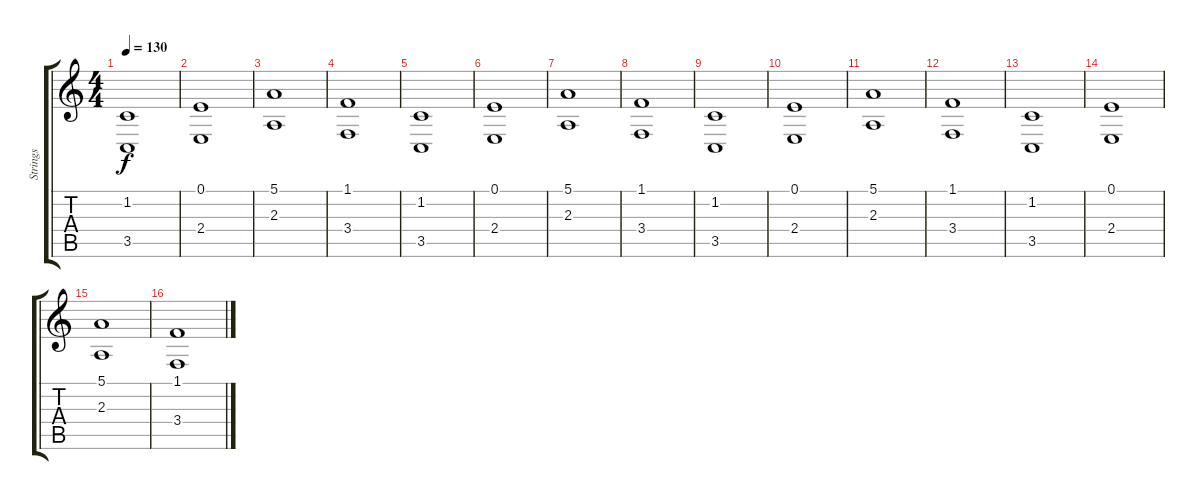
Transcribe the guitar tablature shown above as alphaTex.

\track ("Strings" "Strings") {instrument stringensemble1}
\staff {score tabs}
\tuning (E4 B3 G3 D3 A2 E2) {hide}
\ts (4 4)
\tempo 130
\clef g2
\ks c
(1.2 3.5).1{dy f instrument stringensemble1} |
(0.1 2.4).1 |
(5.1 2.3).1 |
(1.1 3.4).1 |
(1.2 3.5).1 |
(0.1 2.4).1 |
(5.1 2.3).1 |
(1.1 3.4).1 |
(1.2 3.5).1 |
(0.1 2.4).1 |
(5.1 2.3).1 |
(1.1 3.4).1 |
(1.2 3.5).1 |
(0.1 2.4).1 |
(5.1 2.3).1 |
(1.1 3.4).1
